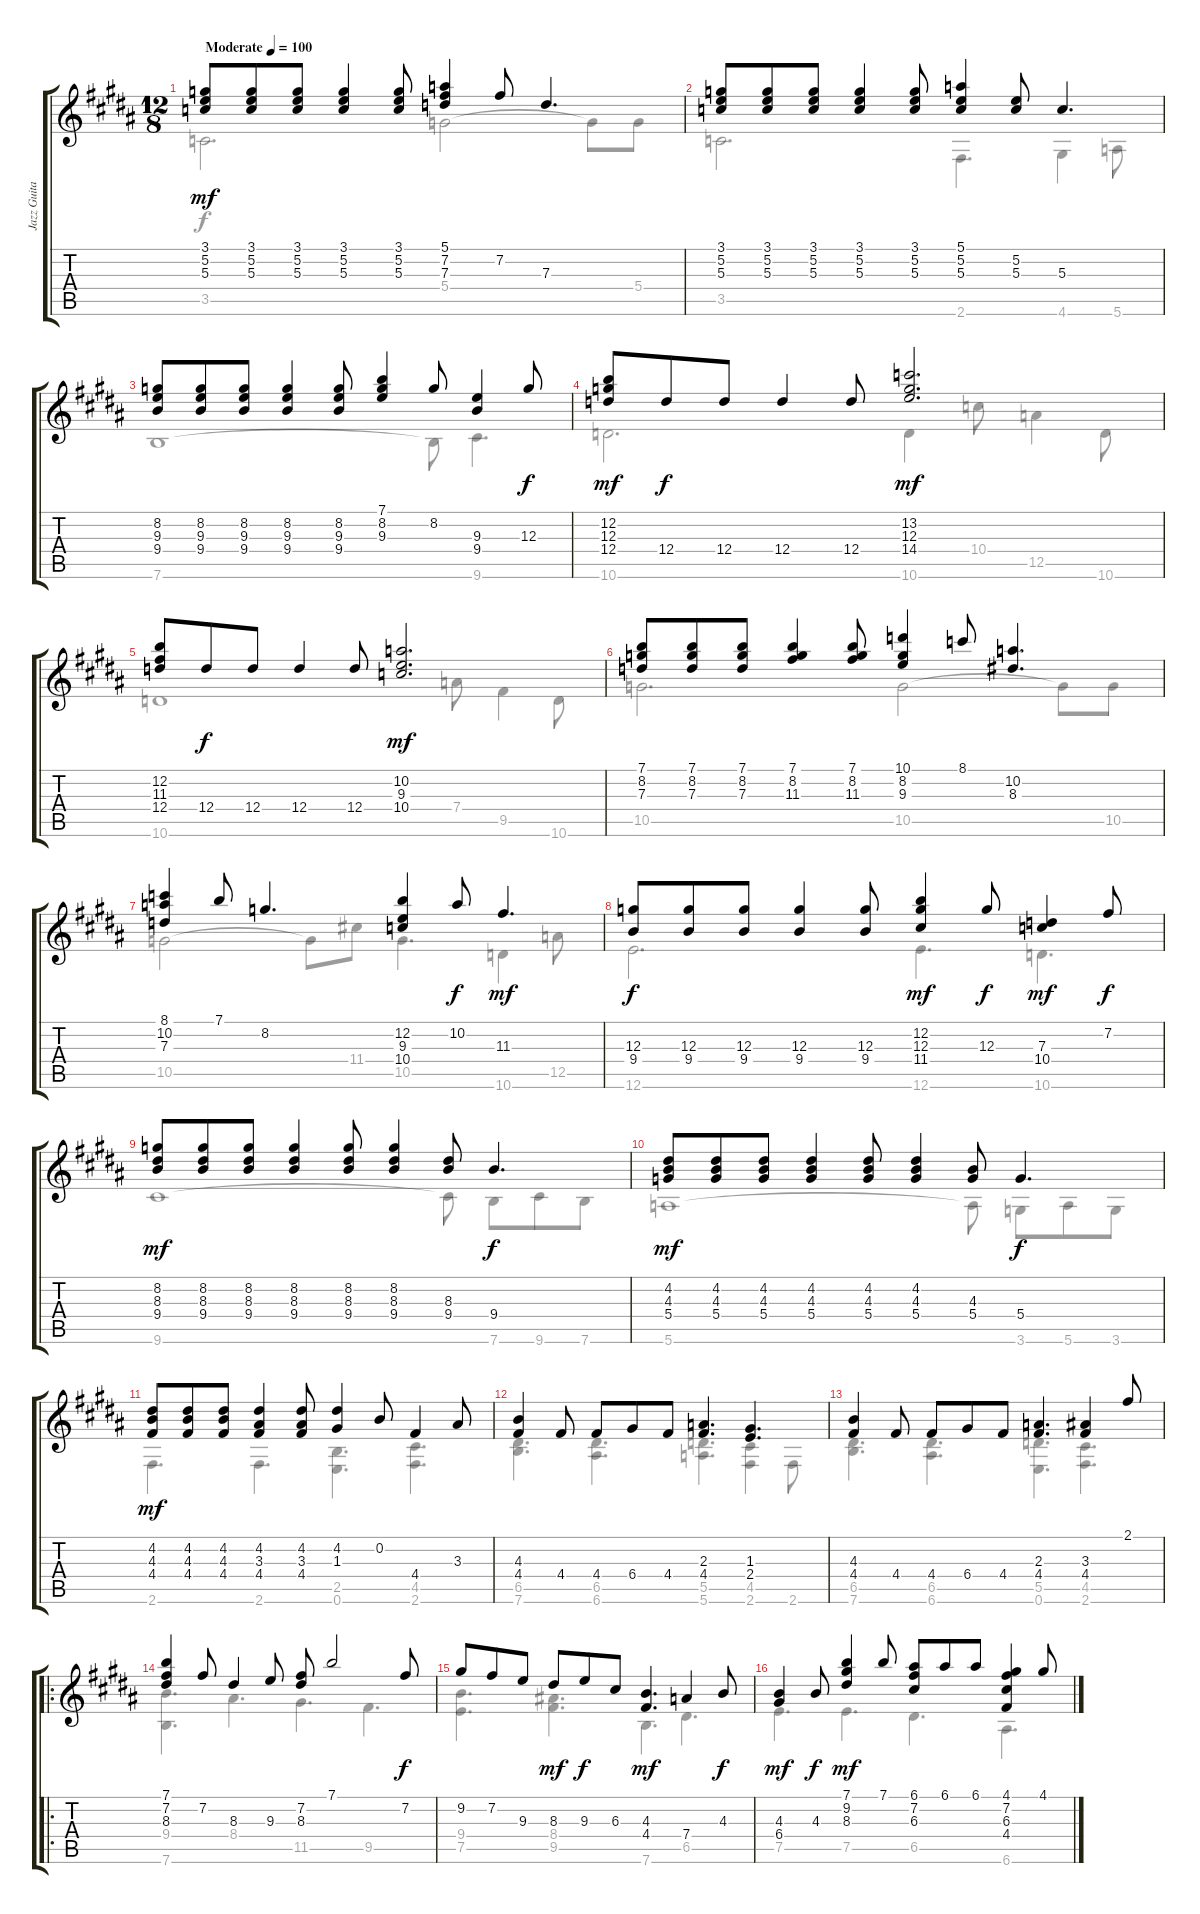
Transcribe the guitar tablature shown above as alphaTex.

\track ("Jazz Guitar" "Jazz Guita") {instrument electricguitarjazz}
\staff {score tabs}
\tuning (E4 B3 G3 D3 A2 E2) {hide}
\voice
\ts (12 8)
\tempo (100 "Moderate")
\clef g2
\ks b
(3.1 5.2 5.3).8{dy mf instrument electricguitarjazz} (3.1 5.2 5.3).8 (3.1 5.2 5.3).8 (3.1 5.2 5.3).4 (3.1 5.2 5.3).8 (5.1 7.2 7.3).4 7.2.8 7.3.4{d} |
(3.1 5.2 5.3).8 (3.1 5.2 5.3).8 (3.1 5.2 5.3).8 (3.1 5.2 5.3).4 (3.1 5.2 5.3).8 (5.1 5.2 5.3).4 (5.2 5.3).8 5.3.4{d} |
(8.2 9.3 9.4).8 (8.2 9.3 9.4).8 (8.2 9.3 9.4).8 (8.2 9.3 9.4).4 (8.2 9.3 9.4).8 (7.1 8.2 9.3).4 8.2.8 (9.3 9.4).4 12.3.8{dy f} |
(12.2 12.3 12.4).8{dy mf} 12.4.8{dy f} 12.4.8 12.4.4 12.4.8 (13.2 12.3 14.4).2{d dy mf} |
(12.2 11.3 12.4).8 12.4.8{dy f} 12.4.8 12.4.4 12.4.8 (10.2 9.3 10.4).2{d dy mf} |
(7.1 8.2 7.3).8 (7.1 8.2 7.3).8 (7.1 8.2 7.3).8 (7.1 8.2 11.3).4 (7.1 8.2 11.3).8 (10.1 8.2 9.3).4 8.1.8 (10.2 8.3).4{d} |
(8.1 10.2 7.3).4 7.1.8 8.2.4{d} (12.2 9.3 10.4).4 10.2.8{dy f} 11.3.4{d dy mf} |
(12.3 9.4).8{dy f} (12.3 9.4).8 (12.3 9.4).8 (12.3 9.4).4 (12.3 9.4).8 (12.2 12.3 11.4).4{dy mf} 12.3.8{dy f} (7.3 10.4).4{dy mf} 7.2.8{dy f} |
(8.2 8.3 9.4).8{dy mf} (8.2 8.3 9.4).8 (8.2 8.3 9.4).8 (8.2 8.3 9.4).4 (8.2 8.3 9.4).8 (8.2 8.3 9.4).4 (8.3 9.4).8 9.4.4{d dy f} |
(4.2 4.3 5.4).8{dy mf} (4.2 4.3 5.4).8 (4.2 4.3 5.4).8 (4.2 4.3 5.4).4 (4.2 4.3 5.4).8 (4.2 4.3 5.4).4 (4.3 5.4).8 5.4.4{d dy f} |
(4.2 4.3 4.4).8{dy mf} (4.2 4.3 4.4).8 (4.2 4.3 4.4).8 (4.2 3.3 4.4).4 (4.2 3.3 4.4).8 (4.2 1.3).4 0.2.8 4.4.4 3.3.8 |
(4.3 4.4).4 4.4.8 4.4.8 6.4.8 4.4.8 (2.3 4.4).4{d} (1.3 2.4).4{d} |
(4.3 4.4).4 4.4.8 4.4.8 6.4.8 4.4.8 (2.3 4.4).4{d} (3.3 4.4).4 2.1.8 |
\ro
(7.1 7.2 8.3).4 7.2.8 8.3.4 9.3.8 (7.2 8.3).8 7.1.2 7.2.8{dy f} |
9.2.8 7.2.8 9.3.8 8.3.8{dy mf} 9.3.8{dy f} 6.3.8 (4.3 4.4).4{d dy mf} 7.4.4 4.3.8{dy f} |
(4.3 6.4).4{dy mf} 4.3.8{dy f} (7.1 9.2 8.3).4{dy mf} 7.1.8 (6.1 7.2 6.3).8 6.1.8 6.1.8 (4.1 7.2 6.3 4.4).4 4.1.8
\voice
\clef g2
\ottava regular
\simile none
\ks b
3.5.2{d dy f} 5.4.2 5.4{t}.8 5.4.8 |
3.5.2{d} 2.6.4{d} 4.6.4 5.6.8 |
7.6.1 7.6{t}.8 9.6.4{d} |
10.6.2{d} 10.6.4 10.4.8 12.5.4 10.6.8 |
10.6.1 7.4.8 9.5.4 10.6.8 |
10.5.2{d} 10.5.2 10.5{t}.8 10.5.8 |
10.5.2 10.5{t}.8 11.4.8 10.5.4{d} 10.6.4 12.5.8 |
12.6.2{d} 12.6.4{d} 10.6.4{d} |
9.6.1 9.6{t}.8 7.6.8 9.6.8 7.6.8 |
5.6.1 5.6{t}.8 3.6.8 5.6.8 3.6.8 |
2.6.4{d} 2.6.4{d} (2.5 0.6).4{d} (4.5 2.6).4{d} |
(6.5 7.6).4{d} (6.5 6.6).4{d} (5.5 5.6).4{d} (4.5 2.6).4 2.6.8 |
(6.5 7.6).4{d} (6.5 6.6).4{d} (5.5 0.6).4{d} (4.5 2.6).4{d} |
(9.4 7.6).4{d} 8.4.4{d} 11.5.4{d} 9.5.4{d} |
(9.4 7.5).4{d} (8.4 9.5).4{d} 7.6.4{d} 6.5.4{d} |
7.5.4{d} 7.5.4{d} 6.5.4{d} 6.6.4{d}
